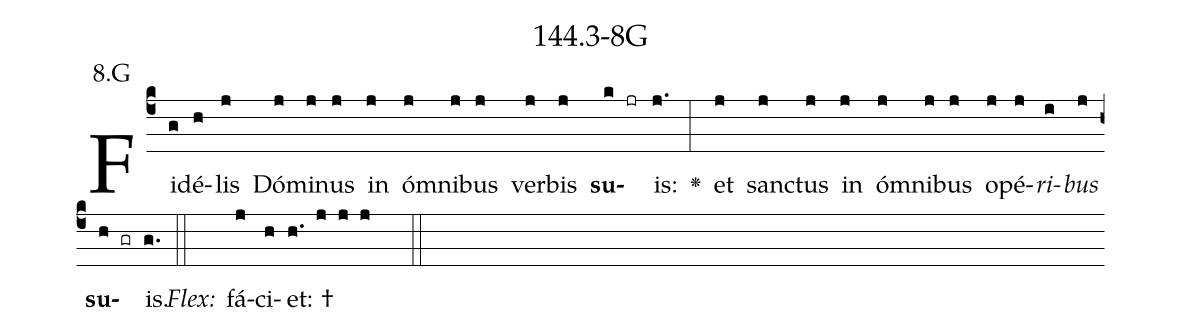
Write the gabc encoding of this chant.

name: 144.3-8G;
annotation: 8.G;
%%
(c4)Fi(g)dé(h)lis(j) Dó(j)mi(j)nus(j) in(j) óm(j)ni(j)bus(j) ver(j)bis(j) <b>su</b>(k jr)is:(j.) <v>\greheightstar</v>(:) et(j) sanc(j)tus(j) in(j) óm(j)ni(j)bus(j) o(j)pé(j)<i>ri</i>(i)<i>bus</i>(j) <b>su</b>(h gr)is.(g.) (::)
<i>Flex:</i>()  fá(j)ci(h)et: †(h. j j j  ::)

%E(j) u(j) o(i) u(j) a(h) e.(g.) (::)
